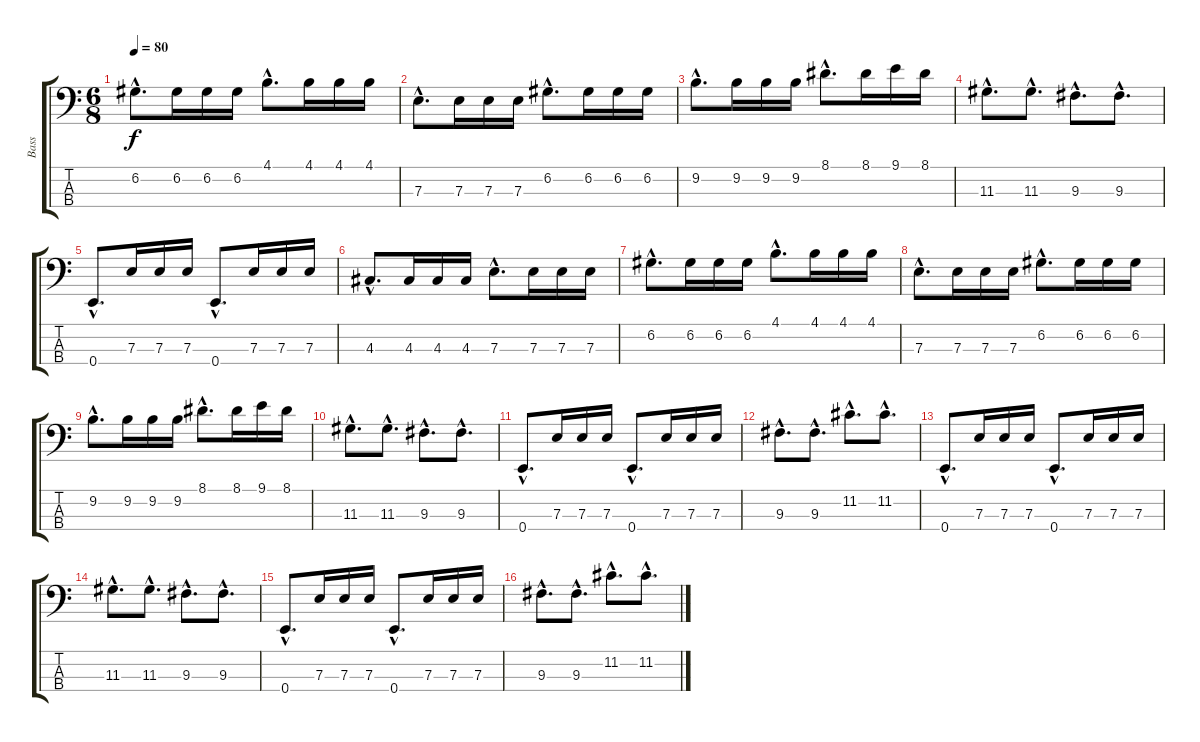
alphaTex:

\track ("Bass" "Bass") {instrument electricbassfinger}
\staff {score tabs}
\tuning (G2 D2 A1 E1) {hide}
\ts (6 8)
\tempo 80
\clef f4
\ks c
6.2{hac}.8{d dy f} 6.2.16 6.2.16 6.2.16 4.1{hac}.8{d} 4.1.16 4.1.16 4.1.16 |
7.3{hac}.8{d} 7.3.16 7.3.16 7.3.16 6.2{hac}.8{d} 6.2.16 6.2.16 6.2.16 |
9.2{hac}.8{d} 9.2.16 9.2.16 9.2.16 8.1{hac}.8{d} 8.1.16 9.1.16 8.1.16 |
11.3{hac}.8{d} 11.3{hac}.8{d} 9.3{hac}.8{d} 9.3{hac}.8{d} |
0.4{hac}.8{d} 7.3.16 7.3.16 7.3.16 0.4{hac}.8{d} 7.3.16 7.3.16 7.3.16 |
4.3{hac}.8{d} 4.3.16 4.3.16 4.3.16 7.3{hac}.8{d} 7.3.16 7.3.16 7.3.16 |
6.2{hac}.8{d} 6.2.16 6.2.16 6.2.16 4.1{hac}.8{d} 4.1.16 4.1.16 4.1.16 |
7.3{hac}.8{d} 7.3.16 7.3.16 7.3.16 6.2{hac}.8{d} 6.2.16 6.2.16 6.2.16 |
9.2{hac}.8{d} 9.2.16 9.2.16 9.2.16 8.1{hac}.8{d} 8.1.16 9.1.16 8.1.16 |
11.3{hac}.8{d} 11.3{hac}.8{d} 9.3{hac}.8{d} 9.3{hac}.8{d} |
0.4{hac}.8{d} 7.3.16 7.3.16 7.3.16 0.4{hac}.8{d} 7.3.16 7.3.16 7.3.16 |
9.3{hac}.8{d} 9.3{hac}.8{d} 11.2{hac}.8{d} 11.2{hac}.8{d} |
0.4{hac}.8{d} 7.3.16 7.3.16 7.3.16 0.4{hac}.8{d} 7.3.16 7.3.16 7.3.16 |
11.3{hac}.8{d} 11.3{hac}.8{d} 9.3{hac}.8{d} 9.3{hac}.8{d} |
0.4{hac}.8{d} 7.3.16 7.3.16 7.3.16 0.4{hac}.8{d} 7.3.16 7.3.16 7.3.16 |
9.3{hac}.8{d} 9.3{hac}.8{d} 11.2{hac}.8{d} 11.2{hac}.8{d}
